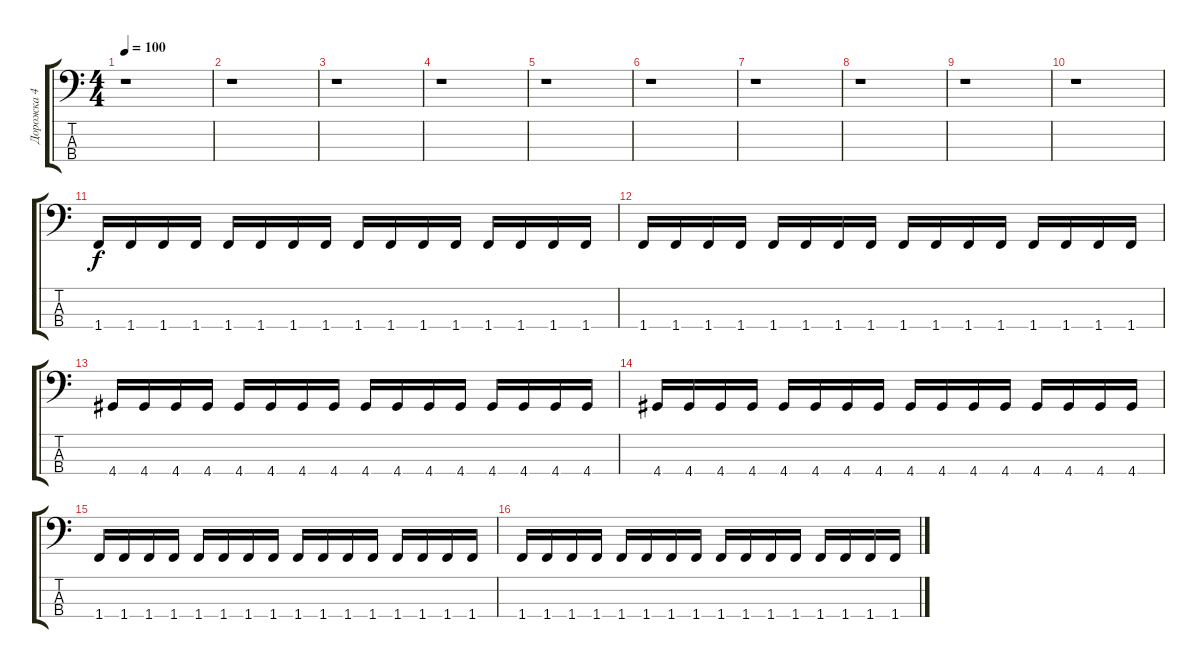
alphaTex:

\track ("Дорожка 4" "Дорожка 4") {instrument banjo}
\staff {score tabs}
\tuning (G2 D2 A1 E1) {hide}
\displaytranspose 12
\ts (4 4)
\tempo 100
\clef f4
\ks c
r.1{dy f instrument banjo} |
r.1 |
r.1 |
r.1 |
r.1 |
r.1 |
r.1 |
r.1 |
r.1 |
r.1 |
1.4.16 1.4.16 1.4.16 1.4.16 1.4.16 1.4.16 1.4.16 1.4.16 1.4.16 1.4.16 1.4.16 1.4.16 1.4.16 1.4.16 1.4.16 1.4.16 |
1.4.16 1.4.16 1.4.16 1.4.16 1.4.16 1.4.16 1.4.16 1.4.16 1.4.16 1.4.16 1.4.16 1.4.16 1.4.16 1.4.16 1.4.16 1.4.16 |
4.4.16 4.4.16 4.4.16 4.4.16 4.4.16 4.4.16 4.4.16 4.4.16 4.4.16 4.4.16 4.4.16 4.4.16 4.4.16 4.4.16 4.4.16 4.4.16 |
4.4.16 4.4.16 4.4.16 4.4.16 4.4.16 4.4.16 4.4.16 4.4.16 4.4.16 4.4.16 4.4.16 4.4.16 4.4.16 4.4.16 4.4.16 4.4.16 |
1.4.16 1.4.16 1.4.16 1.4.16 1.4.16 1.4.16 1.4.16 1.4.16 1.4.16 1.4.16 1.4.16 1.4.16 1.4.16 1.4.16 1.4.16 1.4.16 |
1.4.16 1.4.16 1.4.16 1.4.16 1.4.16 1.4.16 1.4.16 1.4.16 1.4.16 1.4.16 1.4.16 1.4.16 1.4.16 1.4.16 1.4.16 1.4.16
